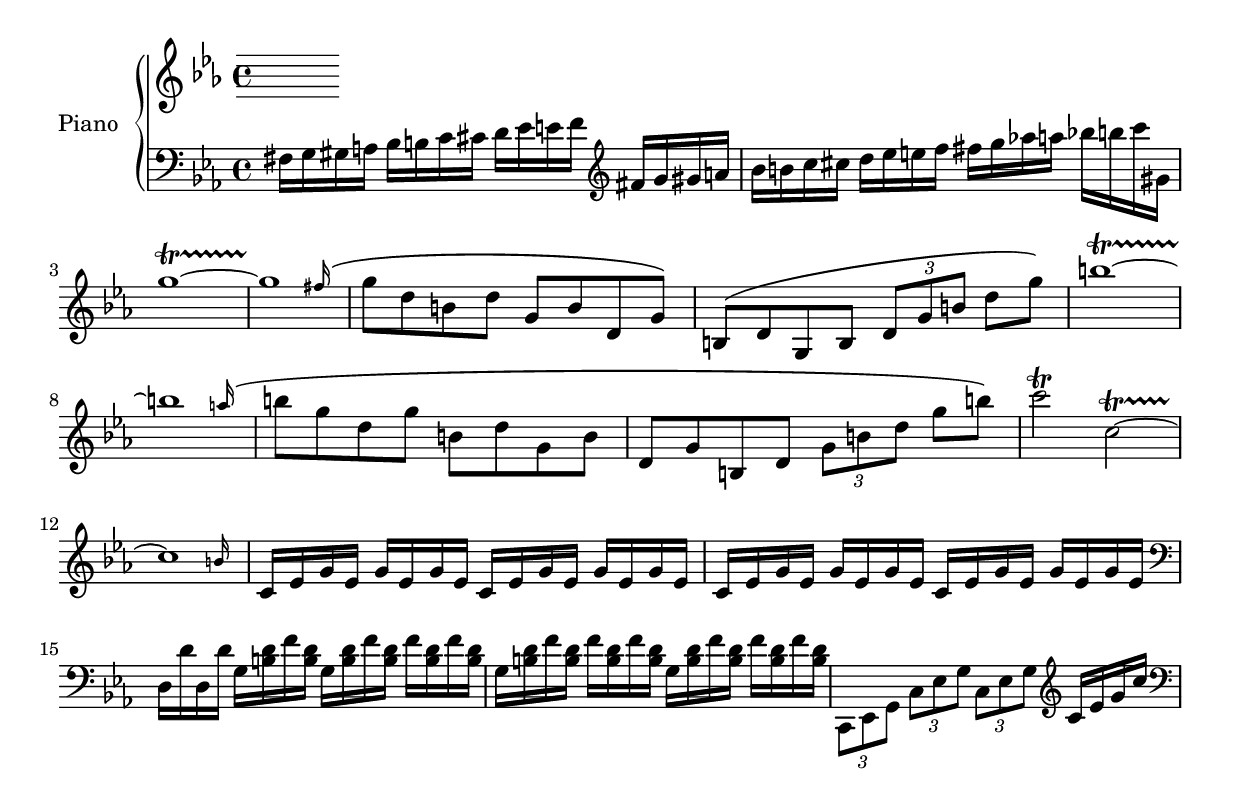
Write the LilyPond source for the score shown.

\version "2.20.0"

global = {
  \key ees \major
  \time 4/4
}

%\include "Piano 0-1.ly"
%\include "Piano 98-120.ly"
%\include "Piano 121-157.ly"
%\include "Piano 165-218.ly"

right = \relative c' {
  \global
%  \right_Zero_One
%  \right_NinetyEight_OneHundredTwenty
%  \right_OneHundredTwentyOne_OneHundredFiftySeven
%  \right_OneHundredSixtyFive_TwoHundredEighteen
  % 255
  % 256
  % 257
  % 258
  % 259
  % 260
  % 261
  % 262
  % 263
  % 264
  % 265
  % 266
  % 267
  % 268
  % 269
  % 270
  % 271
  % 272
  % 273
  % 274
  % 275
  % 276
  % 277
  % 278
  % 279
  % 280
  % 281
  % 282
  % 283
  % 284
  % 285
  % 286
  % 287
  % 288
  % 289
  % 290
  % 291
  % 292
  % 293
  % 294
  % 295
}
  
left = \relative c {
  \global
%  \left_Zero_One
%  \left_NinetyEight_OneHundredTwenty
%  \left_OneHundredTwentyOne_OneHundredFiftySeven
%  \left_OneHundredSixtyFive_TwoHundredEighteen
  % 255
  fis16 g gis a bes b c cis d ees e f \clef treble fis g gis a |
  % 256
  bes b c cis d ees e f fis g aes! a bes! b c gis, |
  % 257
  g'1~ \startTrillSpan |
  % 258
  \afterGrace g1 \stopTrillSpan fis16 \( |
  % 259
  g8 d b d g, b d, g \)
  % 260
  b,8 \( d g, b \tuplet 3/2 { d g b } d g \) |
  % 261
  b1~ \startTrillSpan |
  % 262
  \afterGrace b1 \stopTrillSpan a16 \( |
  % 263
  b8 g d g b, d g, b |
  % 264
  d,8 g b, d \tuplet 3/2 { g b d } g b \) |
  % 265
  c2 \trill c,~ \startTrillSpan |
  % 266
  \afterGrace c1 \stopTrillSpan b16 |
  % 267
  c,16 ees g ees g ees g ees c ees g ees g ees g ees |
  % 268
  c ees g ees g ees g ees c ees g ees g ees g ees |
  % 269
  \clef bass d,16 d' d, d' g, <b d> f' <b, d> g <b d> f' <b, d> f' <b, d> f' <b, d> |
  % 270
  g16 <b d> f' <b, d> f' <b, d> f' <b, d> g <b d> f' <b, d> f' <b, d> f' <b, d> |
  % 271
  \stemDown \tuplet 3/2 { c,,8 ees g } \stemNeutral \tuplet 3/2 { c ees g } \tuplet 3/2 { c, ees g } \clef treble c16 ees g c \clef bass |
  % 272
  % 273
  % 274
  % 275
  % 276
  % 277
  % 278
  % 279
  % 280
  % 281
  % 282
  % 283
  % 284
  % 285
  % 286
  % 287
  % 288
  % 289
  % 290
  % 291
  % 292
  % 293
  % 294
  % 295
}

\score {
  \new PianoStaff \with {
    instrumentName = "Piano"
  } <<
    \new Staff = "right" \with {
      midiInstrument = "acoustic grand"
    } \right
    \new Staff = "left" \with {
      midiInstrument = "acoustic grand"
    } { \clef bass \left }
  >>
  \layout { 
    \context {
      \PianoStaff
    }
  }
  \midi {
    \tempo 4=100
  }
}
